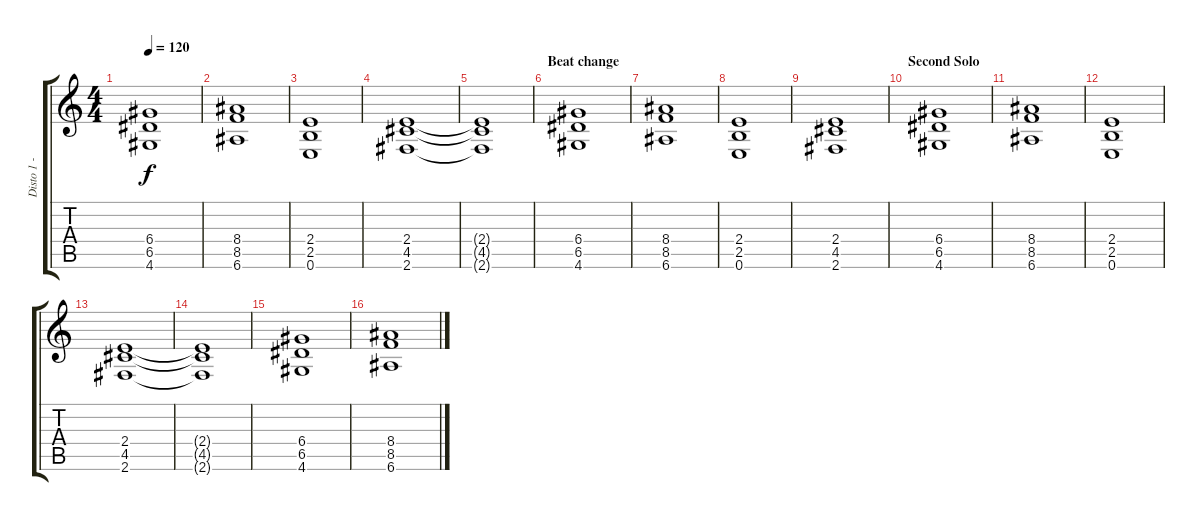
\track ("Disto 1 - Background (Call_Us Junior)" "Disto 1 - ") {instrument distortionguitar}
\staff {score tabs}
\tuning (E4 B3 G3 D3 A2 E2) {hide}
\ts (4 4)
\tempo 120
\clef g2
\ks c
(6.4 6.5 4.6).1{dy f} |
(8.4 8.5 6.6).1 |
(2.4 2.5 0.6).1 |
(2.4 4.5 2.6).1 |
(2.4{t} 4.5{t} 2.6{t}).1 |
\section ("" "Beat change")
(6.4 6.5 4.6).1 |
(8.4 8.5 6.6).1 |
(2.4 2.5 0.6).1 |
(2.4 4.5 2.6).1 |
\section ("" "Second Solo")
(6.4 6.5 4.6).1 |
(8.4 8.5 6.6).1 |
(2.4 2.5 0.6).1 |
(2.4 4.5 2.6).1 |
(2.4{t} 4.5{t} 2.6{t}).1 |
(6.4 6.5 4.6).1 |
(8.4 8.5 6.6).1
